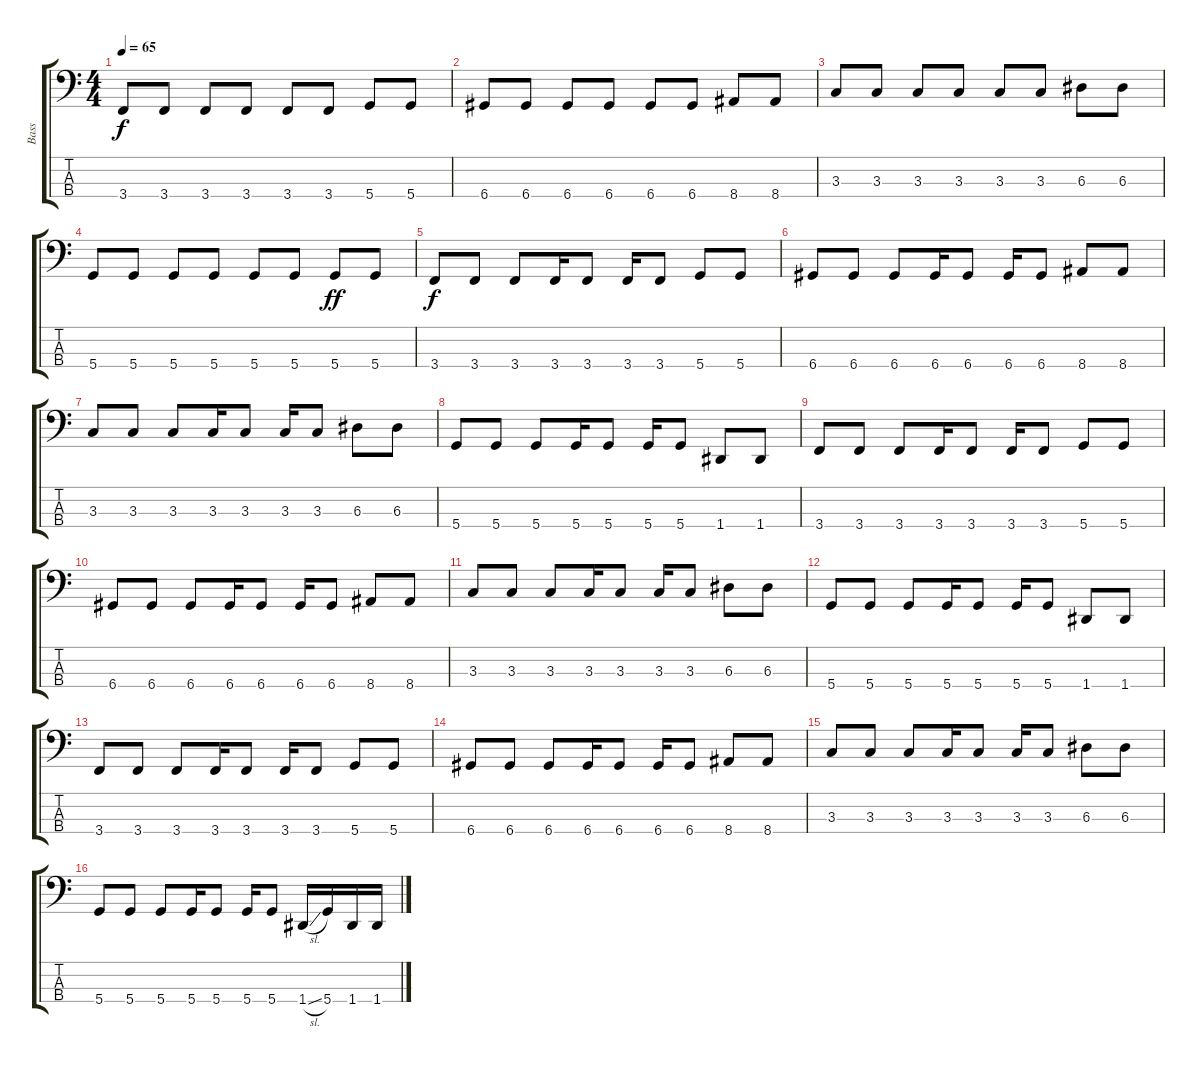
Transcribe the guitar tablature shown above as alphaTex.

\track ("Bass" "Bass") {instrument electricbassfinger}
\staff {score tabs}
\tuning (G2 D2 A1 D1) {hide}
\ts (4 4)
\tempo 65
\clef f4
\ks c
3.4.8{dy f} 3.4.8 3.4.8 3.4.8 3.4.8 3.4.8 5.4.8 5.4.8 |
6.4.8 6.4.8 6.4.8 6.4.8 6.4.8 6.4.8 8.4.8 8.4.8 |
3.3.8 3.3.8 3.3.8 3.3.8 3.3.8 3.3.8 6.3.8 6.3.8 |
5.4.8 5.4.8 5.4.8 5.4.8 5.4.8 5.4.8 5.4.8{dy ff} 5.4.8 |
3.4.8{dy f volume 16} 3.4.8 3.4.8 3.4.16 3.4.8 3.4.16 3.4.8 5.4.8 5.4.8 |
6.4.8 6.4.8 6.4.8 6.4.16 6.4.8 6.4.16 6.4.8 8.4.8 8.4.8 |
3.3.8 3.3.8 3.3.8 3.3.16 3.3.8 3.3.16 3.3.8 6.3.8 6.3.8 |
5.4.8 5.4.8 5.4.8 5.4.16 5.4.8 5.4.16 5.4.8 1.4.8 1.4.8 |
3.4.8 3.4.8 3.4.8 3.4.16 3.4.8 3.4.16 3.4.8 5.4.8 5.4.8 |
6.4.8 6.4.8 6.4.8 6.4.16 6.4.8 6.4.16 6.4.8 8.4.8 8.4.8 |
3.3.8 3.3.8 3.3.8 3.3.16 3.3.8 3.3.16 3.3.8 6.3.8 6.3.8 |
5.4.8 5.4.8 5.4.8 5.4.16 5.4.8 5.4.16 5.4.8 1.4.8 1.4.8 |
3.4.8 3.4.8 3.4.8 3.4.16 3.4.8 3.4.16 3.4.8 5.4.8 5.4.8 |
6.4.8 6.4.8 6.4.8 6.4.16 6.4.8 6.4.16 6.4.8 8.4.8 8.4.8 |
3.3.8 3.3.8 3.3.8 3.3.16 3.3.8 3.3.16 3.3.8 6.3.8 6.3.8 |
5.4.8 5.4.8 5.4.8 5.4.16 5.4.8 5.4.16 5.4.8 1.4{sl}.16 5.4.16 1.4.16 1.4.16
